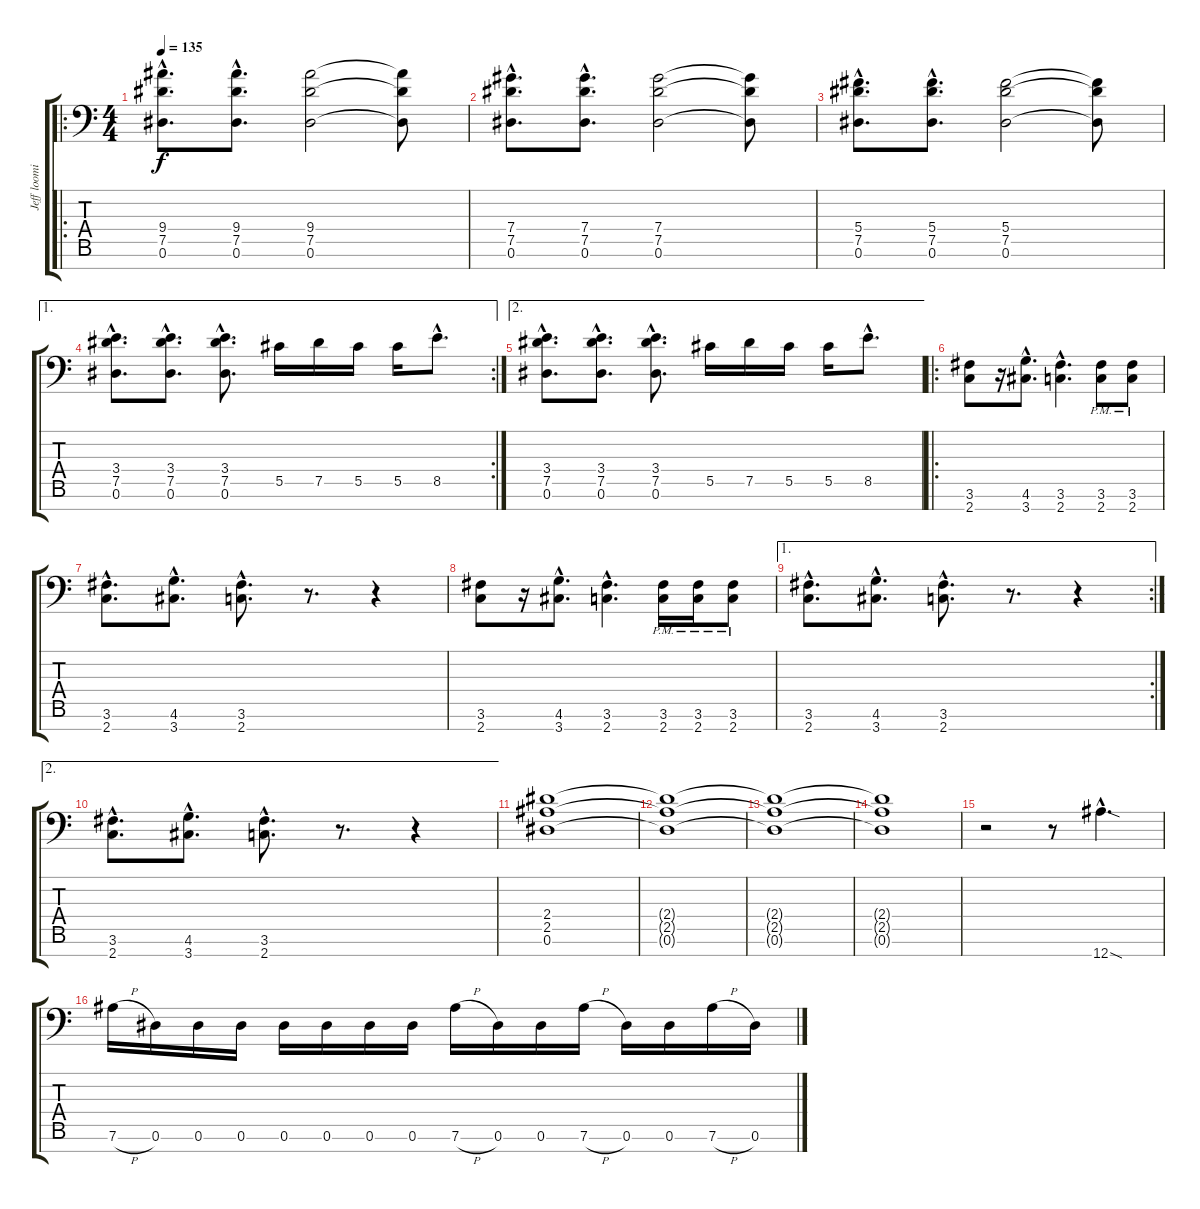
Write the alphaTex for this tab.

\track ("Jeff loomis Rythem" "Jeff loomi") {instrument distortionguitar}
\staff {score tabs}
\tuning (Eb4 Bb3 Gb3 Db3 Ab2 Eb2 Bb1) {hide}
\ro
\ts (4 4)
\tempo 135
\clef f4
\ks c
(9.4{hac} 7.5{hac} 0.6{hac}).8{d dy f instrument distortionguitar} (9.4{hac} 7.5{hac} 0.6{hac}).8{d} (9.4 7.5 0.6).2 (9.4{t} 7.5{t} 0.6{t}).8 |
(7.4{hac} 7.5{hac} 0.6{hac}).8{d} (7.4{hac} 7.5{hac} 0.6{hac}).8{d} (7.4 7.5 0.6).2 (7.4{t} 7.5{t} 0.6{t}).8 |
(5.4{hac} 7.5{hac} 0.6{hac}).8{d} (5.4{hac} 7.5{hac} 0.6{hac}).8{d} (5.4 7.5 0.6).2 (5.4{t} 7.5{t} 0.6{t}).8 |
\ae 1
\rc 2
(3.4{hac} 7.5{hac} 0.6{hac}).8{d} (3.4{hac} 7.5{hac} 0.6{hac}).8{d} (3.4{hac} 7.5{hac} 0.6{hac}).8{d} 5.5.16 7.5.16 5.5.16 5.5.16 8.5{hac}.8{d} |
\ae 2
(3.4{hac} 7.5{hac} 0.6{hac}).8{d} (3.4{hac} 7.5{hac} 0.6{hac}).8{d} (3.4{hac} 7.5{hac} 0.6{hac}).8{d} 5.5.16 7.5.16 5.5.16 5.5.16 8.5{hac}.8{d} |
\ro
(3.6 2.7).8 r.16 (4.6{hac} 3.7{hac}).8{d} (3.6{hac} 2.7{hac}).4{d} (3.6{pm} 2.7{pm}).8 (3.6{pm} 2.7{pm}).8 |
(3.6{hac} 2.7{hac}).8{d} (4.6{hac} 3.7{hac}).8{d} (3.6{hac} 2.7{hac}).8{d} r.8{d} r.4 |
(3.6 2.7).8 r.16 (4.6{hac} 3.7{hac}).8{d} (3.6{hac} 2.7{hac}).4{d} (3.6{pm} 2.7{pm}).16 (3.6{pm} 2.7{pm}).16 (3.6{pm} 2.7{pm}).8 |
\ae 1
\rc 2
(3.6{hac} 2.7{hac}).8{d} (4.6{hac} 3.7{hac}).8{d} (3.6{hac} 2.7{hac}).8{d} r.8{d} r.4 |
\ae 2
(3.6{hac} 2.7{hac}).8{d} (4.6{hac} 3.7{hac}).8{d} (3.6{hac} 2.7{hac}).8{d} r.8{d} r.4 |
(2.4 2.5 0.6).1 |
(2.4{t} 2.5{t} 0.6{t}).1 |
(2.4{t} 2.5{t} 0.6{t}).1 |
(2.4{t} 2.5{t} 0.6{t}).1 |
r.2 r.8 12.7{sod hac}.4{d} |
7.6{h}.16 0.6.16 0.6.16 0.6.16 0.6.16 0.6.16 0.6.16 0.6.16 7.6{h}.16 0.6.16 0.6.16 7.6{h}.16 0.6.16 0.6.16 7.6{h}.16 0.6.16
